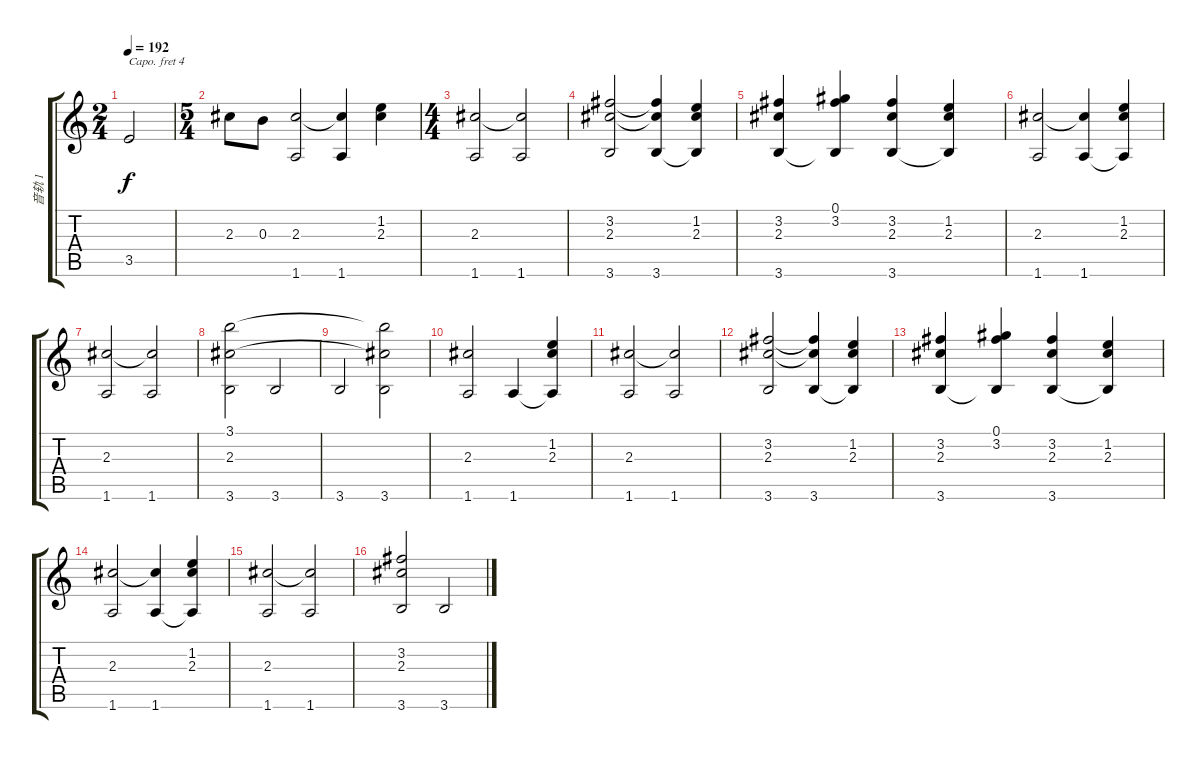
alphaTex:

\track ("音轨 1" "音轨 1") {instrument acousticguitarnylon}
\staff {score tabs}
\capo 4
\tuning (E4 B3 G3 D3 A2 E2) {hide}
\ts (2 4)
\tempo 192
\clef g2
\ks c
3.5{t}.2{dy f} |
\ts (5 4)
2.3.8 0.3.8 (2.3 1.6).2 (2.3{t} 1.6).4 (1.2 2.3).4 |
\ts (4 4)
(2.3 1.6).2 (2.3{t} 1.6).2 |
(3.2 2.3 3.6).2 (3.2{t} 2.3{t} 3.6).4 (1.2 2.3 3.6{t}).4 |
(3.2 2.3 3.6).4 (0.1 3.2 3.6{t}).4 (3.2 2.3 3.6).4 (1.2 2.3 3.6{t}).4 |
(2.3 1.6).2 (2.3{t} 1.6).4 (1.2 2.3 1.6{t}).4 |
(2.3 1.6).2 (2.3{t} 1.6).2 |
(3.1 2.3 3.6).2 3.6.2 |
3.6.2 (3.1{t} 2.3{t} 3.6).2 |
(2.3 1.6).2 1.6.4 (1.2 2.3 1.6{t}).4 |
(2.3 1.6).2 (2.3{t} 1.6).2 |
(3.2 2.3 3.6).2 (3.2{t} 2.3{t} 3.6).4 (1.2 2.3 3.6{t}).4 |
(3.2 2.3 3.6).4 (0.1 3.2 3.6{t}).4 (3.2 2.3 3.6).4 (1.2 2.3 3.6{t}).4 |
(2.3 1.6).2 (2.3{t} 1.6).4 (1.2 2.3 1.6{t}).4 |
(2.3 1.6).2 (2.3{t} 1.6).2 |
(3.2 2.3 3.6).2 3.6.2
